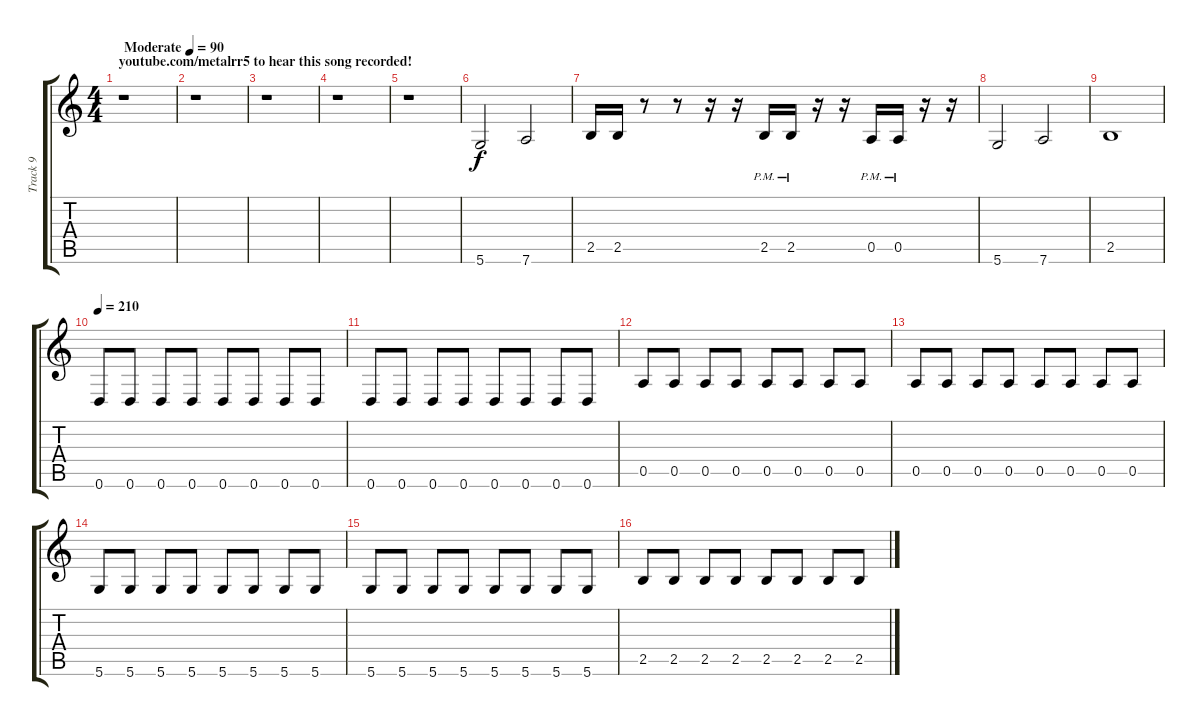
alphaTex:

\track ("Track 9" "Track 9") {instrument electricbasspick}
\staff {score tabs}
\tuning (E4 B3 G3 D3 A2 D2) {hide}
\ts (4 4)
\section ("" "youtube.com/metalrr5 to hear this song recorded!")
\tempo (90 "Moderate")
\clef g2
\ks c
r.1{dy f instrument electricbasspick} |
r.1 |
r.1 |
r.1 |
r.1 |
5.6.2 7.6.2 |
2.5.16 2.5.16 r.8 r.8 r.16 r.16 2.5{pm}.16 2.5{pm}.16 r.16 r.16 0.5{pm}.16 0.5{pm}.16 r.16 r.16 |
5.6.2 7.6.2 |
2.5.1 |
\tempo 210
0.6.8 0.6.8 0.6.8 0.6.8 0.6.8 0.6.8 0.6.8 0.6.8 |
0.6.8 0.6.8 0.6.8 0.6.8 0.6.8 0.6.8 0.6.8 0.6.8 |
0.5.8 0.5.8 0.5.8 0.5.8 0.5.8 0.5.8 0.5.8 0.5.8 |
0.5.8 0.5.8 0.5.8 0.5.8 0.5.8 0.5.8 0.5.8 0.5.8 |
5.6.8 5.6.8 5.6.8 5.6.8 5.6.8 5.6.8 5.6.8 5.6.8 |
5.6.8 5.6.8 5.6.8 5.6.8 5.6.8 5.6.8 5.6.8 5.6.8 |
2.5.8 2.5.8 2.5.8 2.5.8 2.5.8 2.5.8 2.5.8 2.5.8
